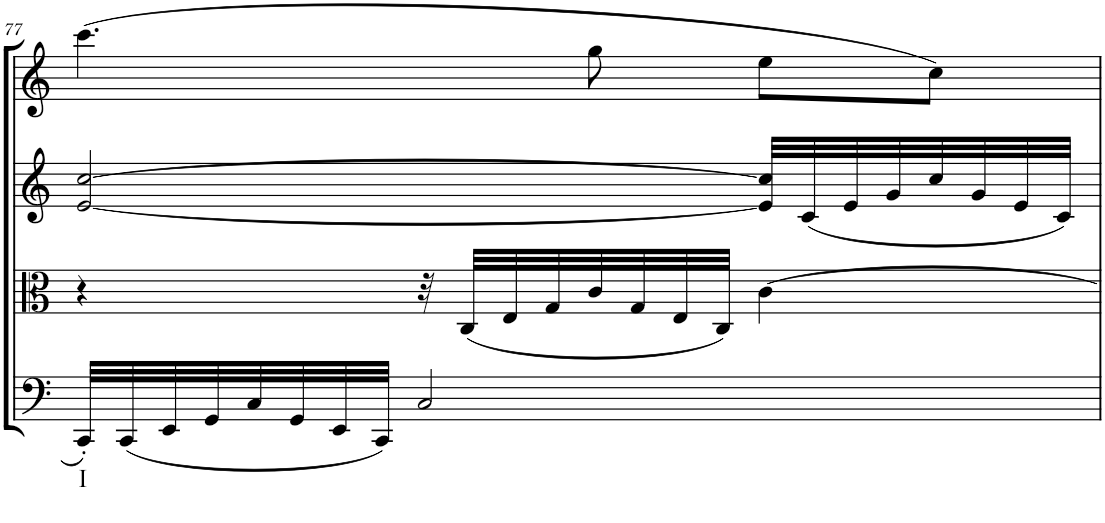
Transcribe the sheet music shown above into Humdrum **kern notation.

**kern	**kern	**kern	**kern
*part4	*part3	*part2	*part1
*staff4	*staff3	*staff2	*staff1
*I"Cello	*I"Viola	*I"2nd Violin	*I"1st Violin
*	*I'Vla	*I'Vln	*I'Vln
!!LO:PB:g=z
*clefG2	*clefC3	*clefG2	*clefG2
*k[]	*k[]	*k[]	*k[]
*C:	*C:	*C:	*C:
*M3/4	*M3/4	*M3/4	*M3/4
=77	=77	=77	=77
!LO:TX:b:t=I	!	!	!
32CC'/LLL	4r	[2e/ [2cc/	(4.ccc\
(32CC/	.	.	.
32EE/	.	.	.
32GG/	.	.	.
32C/	.	.	.
32GG/	.	.	.
32EE/	.	.	.
32CC/JJJ)	.	.	.
2C/	32r	.	.
.	(32C/LLL	.	.
.	32E/	.	.
.	32G/	.	.
.	32c/	.	8gg\
.	32G/	.	.
.	32E/	.	.
.	32C/JJJ)	.	.
.	[4c\	32e/] 32cc/]LLL	8ee\L
.	.	(32c/	.
.	.	32e/	.
.	.	32g/	.
.	.	32cc/	8cc\J)
.	.	32g/	.
.	.	32e/	.
.	.	32c/JJJ)	.
=	=	=	=
*-	*-	*-	*-
